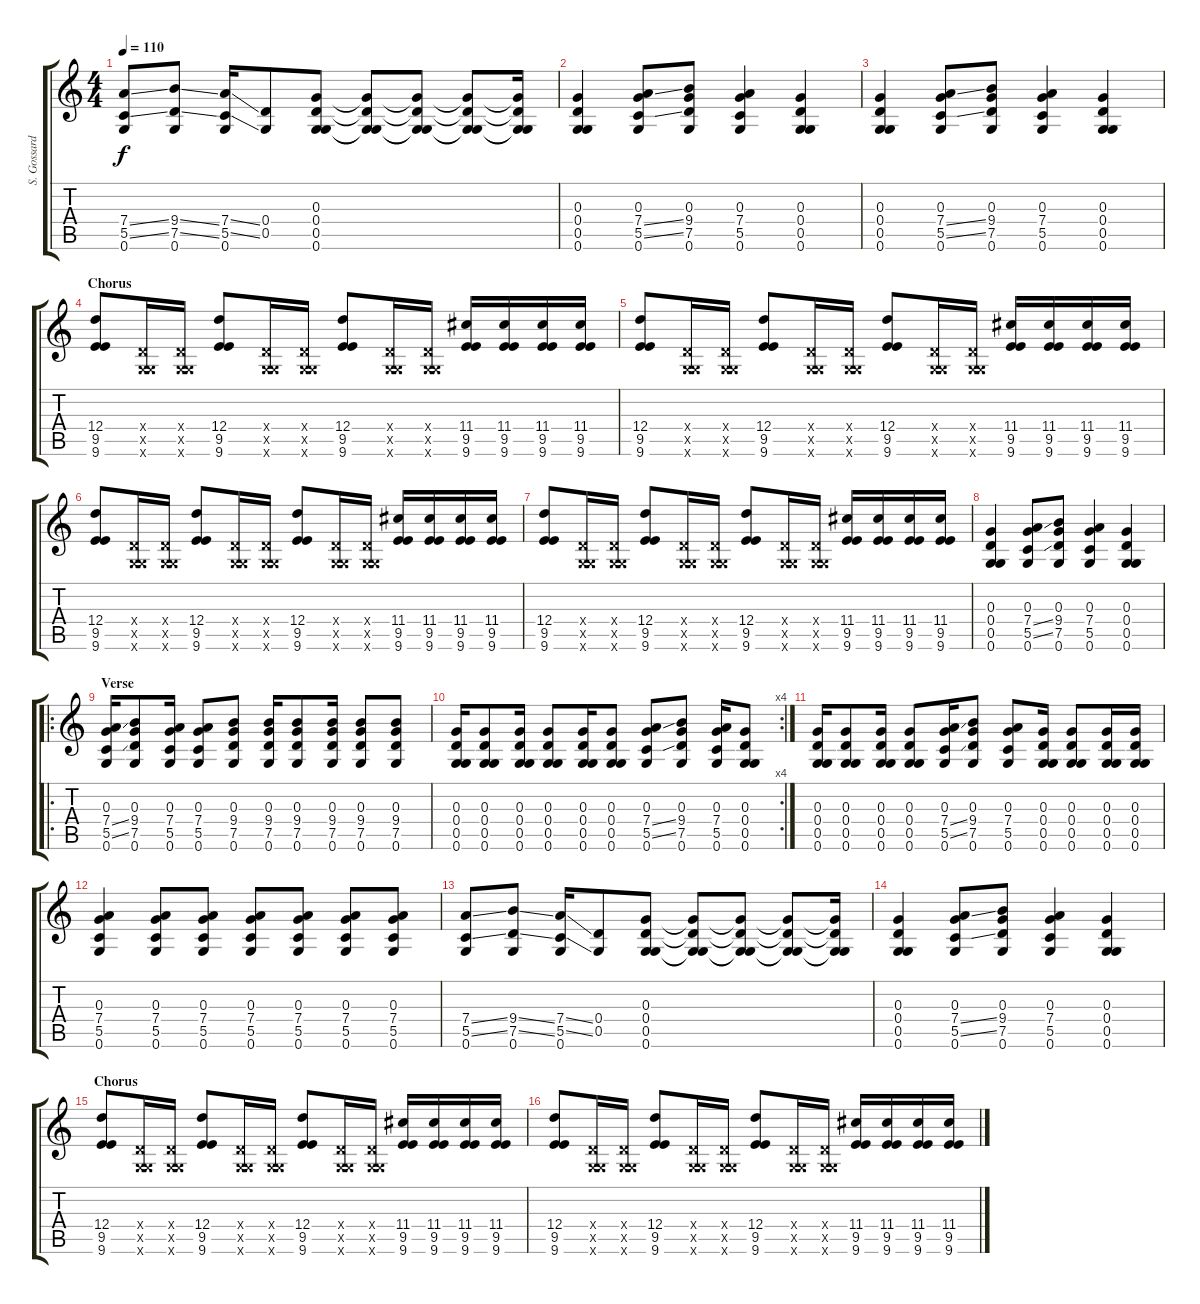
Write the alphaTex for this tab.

\track ("S. Gossard" "S. Gossard") {instrument acousticguitarsteel}
\staff {score tabs}
\tuning (E4 B3 G3 D3 G2 G2) {hide}
\ts (4 4)
\tempo 110
\clef g2
\ks c
(7.4{ss} 5.5{ss} 0.6).8{dy f} (9.4{ss} 7.5{ss} 0.6).8 (7.4{ss} 5.5{ss} 0.6).16 (0.4 0.5).8 (0.3 0.4 0.5 0.6).8 (0.3{t} 0.4{t} 0.5{t} 0.6{t}).8 (0.3{t} 0.4{t} 0.5{t} 0.6{t}).8 (0.3{t} 0.4{t} 0.5{t} 0.6{t}).8 (0.3{t} 0.4{t} 0.5{t} 0.6{t}).16 |
(0.3 0.4 0.5 0.6).4 (0.3 7.4{ss} 5.5{ss} 0.6).8 (0.3 9.4 7.5 0.6).8 (0.3 7.4 5.5 0.6).4 (0.3 0.4 0.5 0.6).4 |
(0.3 0.4 0.5 0.6).4 (0.3 7.4{ss} 5.5{ss} 0.6).8 (0.3 9.4 7.5 0.6).8 (0.3 7.4 5.5 0.6).4 (0.3 0.4 0.5 0.6).4 |
\section ("" "Chorus")
(12.4 9.5 9.6).8 (0.4{x} 0.5{x} 0.6{x}).16 (0.4{x} 0.5{x} 0.6{x}).16 (12.4 9.5 9.6).8 (0.4{x} 0.5{x} 0.6{x}).16 (0.4{x} 0.5{x} 0.6{x}).16 (12.4 9.5 9.6).8 (0.4{x} 0.5{x} 0.6{x}).16 (0.4{x} 0.5{x} 0.6{x}).16 (11.4 9.5 9.6).16 (11.4 9.5 9.6).16 (11.4 9.5 9.6).16 (11.4 9.5 9.6).16 |
(12.4 9.5 9.6).8 (0.4{x} 0.5{x} 0.6{x}).16 (0.4{x} 0.5{x} 0.6{x}).16 (12.4 9.5 9.6).8 (0.4{x} 0.5{x} 0.6{x}).16 (0.4{x} 0.5{x} 0.6{x}).16 (12.4 9.5 9.6).8 (0.4{x} 0.5{x} 0.6{x}).16 (0.4{x} 0.5{x} 0.6{x}).16 (11.4 9.5 9.6).16 (11.4 9.5 9.6).16 (11.4 9.5 9.6).16 (11.4 9.5 9.6).16 |
(12.4 9.5 9.6).8 (0.4{x} 0.5{x} 0.6{x}).16 (0.4{x} 0.5{x} 0.6{x}).16 (12.4 9.5 9.6).8 (0.4{x} 0.5{x} 0.6{x}).16 (0.4{x} 0.5{x} 0.6{x}).16 (12.4 9.5 9.6).8 (0.4{x} 0.5{x} 0.6{x}).16 (0.4{x} 0.5{x} 0.6{x}).16 (11.4 9.5 9.6).16 (11.4 9.5 9.6).16 (11.4 9.5 9.6).16 (11.4 9.5 9.6).16 |
(12.4 9.5 9.6).8 (0.4{x} 0.5{x} 0.6{x}).16 (0.4{x} 0.5{x} 0.6{x}).16 (12.4 9.5 9.6).8 (0.4{x} 0.5{x} 0.6{x}).16 (0.4{x} 0.5{x} 0.6{x}).16 (12.4 9.5 9.6).8 (0.4{x} 0.5{x} 0.6{x}).16 (0.4{x} 0.5{x} 0.6{x}).16 (11.4 9.5 9.6).16 (11.4 9.5 9.6).16 (11.4 9.5 9.6).16 (11.4 9.5 9.6).16 |
(0.3 0.4 0.5 0.6).4 (0.3 7.4{ss} 5.5{ss} 0.6).8 (0.3 9.4 7.5 0.6).8 (0.3 7.4 5.5 0.6).4 (0.3 0.4 0.5 0.6).4 |
\ro
\section ("" "Verse")
(0.3 7.4{ss} 5.5{ss} 0.6).16 (0.3 9.4 7.5 0.6).8 (0.3 7.4 5.5 0.6).16 (0.3 7.4 5.5 0.6).8 (0.3 9.4 7.5 0.6).8 (0.3 9.4 7.5 0.6).16 (0.3 9.4 7.5 0.6).8 (0.3 9.4 7.5 0.6).16 (0.3 9.4 7.5 0.6).8 (0.3 9.4 7.5 0.6).8 |
\rc 4
(0.3 0.4 0.5 0.6).16 (0.3 0.4 0.5 0.6).8 (0.3 0.4 0.5 0.6).16 (0.3 0.4 0.5 0.6).8 (0.3 0.4 0.5 0.6).16 (0.3 0.4 0.5 0.6).8 (0.3 7.4{ss} 5.5{ss} 0.6).8 (0.3 9.4 7.5 0.6).8 (0.3 7.4 5.5 0.6).16 (0.3 0.4 0.5 0.6).8 |
(0.3 0.4 0.5 0.6).16 (0.3 0.4 0.5 0.6).8 (0.3 0.4 0.5 0.6).16 (0.3 0.4 0.5 0.6).8 (0.3 7.4{ss} 5.5{ss} 0.6).16 (0.3 9.4 7.5 0.6).8 (0.3 7.4 5.5 0.6).8 (0.3 0.4 0.5 0.6).16 (0.3 0.4 0.5 0.6).8 (0.3 0.4 0.5 0.6).16 (0.3 0.4 0.5 0.6).16 |
(0.3 7.4 5.5 0.6).4 (0.3 7.4 5.5 0.6).8 (0.3 7.4 5.5 0.6).8 (0.3 7.4 5.5 0.6).8 (0.3 7.4 5.5 0.6).8 (0.3 7.4 5.5 0.6).8 (0.3 7.4 5.5 0.6).8 |
(7.4{ss} 5.5{ss} 0.6).8 (9.4{ss} 7.5{ss} 0.6).8 (7.4{ss} 5.5{ss} 0.6).16 (0.4 0.5).8 (0.3 0.4 0.5 0.6).8 (0.3{t} 0.4{t} 0.5{t} 0.6{t}).8 (0.3{t} 0.4{t} 0.5{t} 0.6{t}).8 (0.3{t} 0.4{t} 0.5{t} 0.6{t}).8 (0.3{t} 0.4{t} 0.5{t} 0.6{t}).16 |
(0.3 0.4 0.5 0.6).4 (0.3 7.4{ss} 5.5{ss} 0.6).8 (0.3 9.4 7.5 0.6).8 (0.3 7.4 5.5 0.6).4 (0.3 0.4 0.5 0.6).4 |
\section ("" "Chorus")
(12.4 9.5 9.6).8 (0.4{x} 0.5{x} 0.6{x}).16 (0.4{x} 0.5{x} 0.6{x}).16 (12.4 9.5 9.6).8 (0.4{x} 0.5{x} 0.6{x}).16 (0.4{x} 0.5{x} 0.6{x}).16 (12.4 9.5 9.6).8 (0.4{x} 0.5{x} 0.6{x}).16 (0.4{x} 0.5{x} 0.6{x}).16 (11.4 9.5 9.6).16 (11.4 9.5 9.6).16 (11.4 9.5 9.6).16 (11.4 9.5 9.6).16 |
(12.4 9.5 9.6).8 (0.4{x} 0.5{x} 0.6{x}).16 (0.4{x} 0.5{x} 0.6{x}).16 (12.4 9.5 9.6).8 (0.4{x} 0.5{x} 0.6{x}).16 (0.4{x} 0.5{x} 0.6{x}).16 (12.4 9.5 9.6).8 (0.4{x} 0.5{x} 0.6{x}).16 (0.4{x} 0.5{x} 0.6{x}).16 (11.4 9.5 9.6).16 (11.4 9.5 9.6).16 (11.4 9.5 9.6).16 (11.4 9.5 9.6).16
